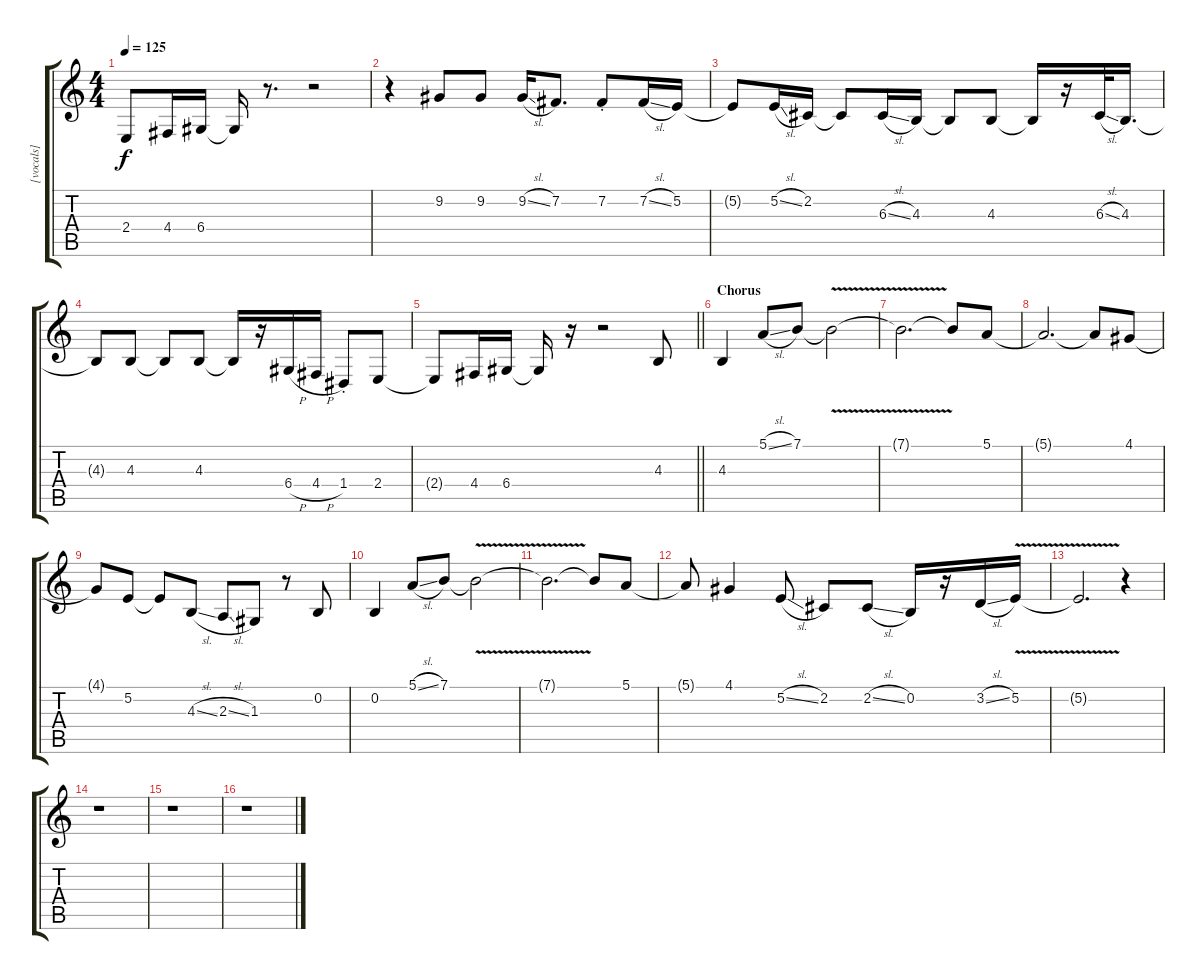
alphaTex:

\track ("[vocals]" "[vocals]") {instrument lead2sawtooth}
\staff {score tabs}
\tuning (E4 B3 G3 D3 A2 E2) {hide}
\ts (4 4)
\tempo 125
\clef g2
\ks c
2.4.8{dy f} 4.4.16 6.4.16 6.4{t}.16 r.8{d} r.2 |
r.4 9.2.8 9.2.8 9.2{sl}.16 7.2.8{d} 7.2{st}.8 7.2{sl}.16 5.2.16 |
5.2{t}.8 5.2{sl}.16 2.2.16 2.2{t}.8 6.3{sl}.16 4.3.16 4.3{t}.8 4.3.8 4.3{t}.16 r.16 6.3{sl}.32 4.3.16{d} |
4.3{t}.8 4.3.8 4.3{t}.8 4.3.8 4.3{t}.16 r.16 6.4{h}.16 4.4{h}.16 1.4{st}.8 2.4.8 |
\barLineRight lightlight
2.4{t}.8 4.4.16 6.4.16 6.4{t}.16 r.16 r.2 4.3.8 |
\section ("" "Chorus")
4.3.4 5.1{sl}.8 7.1.8 7.1{v t}.2 |
7.1{t}.2{d} 7.1{t}.8 5.1.8 |
5.1{t}.2{d} 5.1{t}.8 4.1.8 |
4.1{t}.8 5.2.8 5.2{t}.8 4.3{sl}.8 2.3{sl}.8 1.3.8 r.8 0.2.8 |
0.2.4 5.1{sl}.8 7.1.8 7.1{v t}.2 |
7.1{t}.2{d} 7.1{t}.8 5.1.8 |
5.1{t}.8 4.1.4 5.2{sl}.8 2.2.8 2.2{sl}.8 0.2.16 r.16 3.2{sl}.16 5.2{v}.16 |
5.2{t}.2{d} r.4 |
r.1 |
r.1 |
r.1
